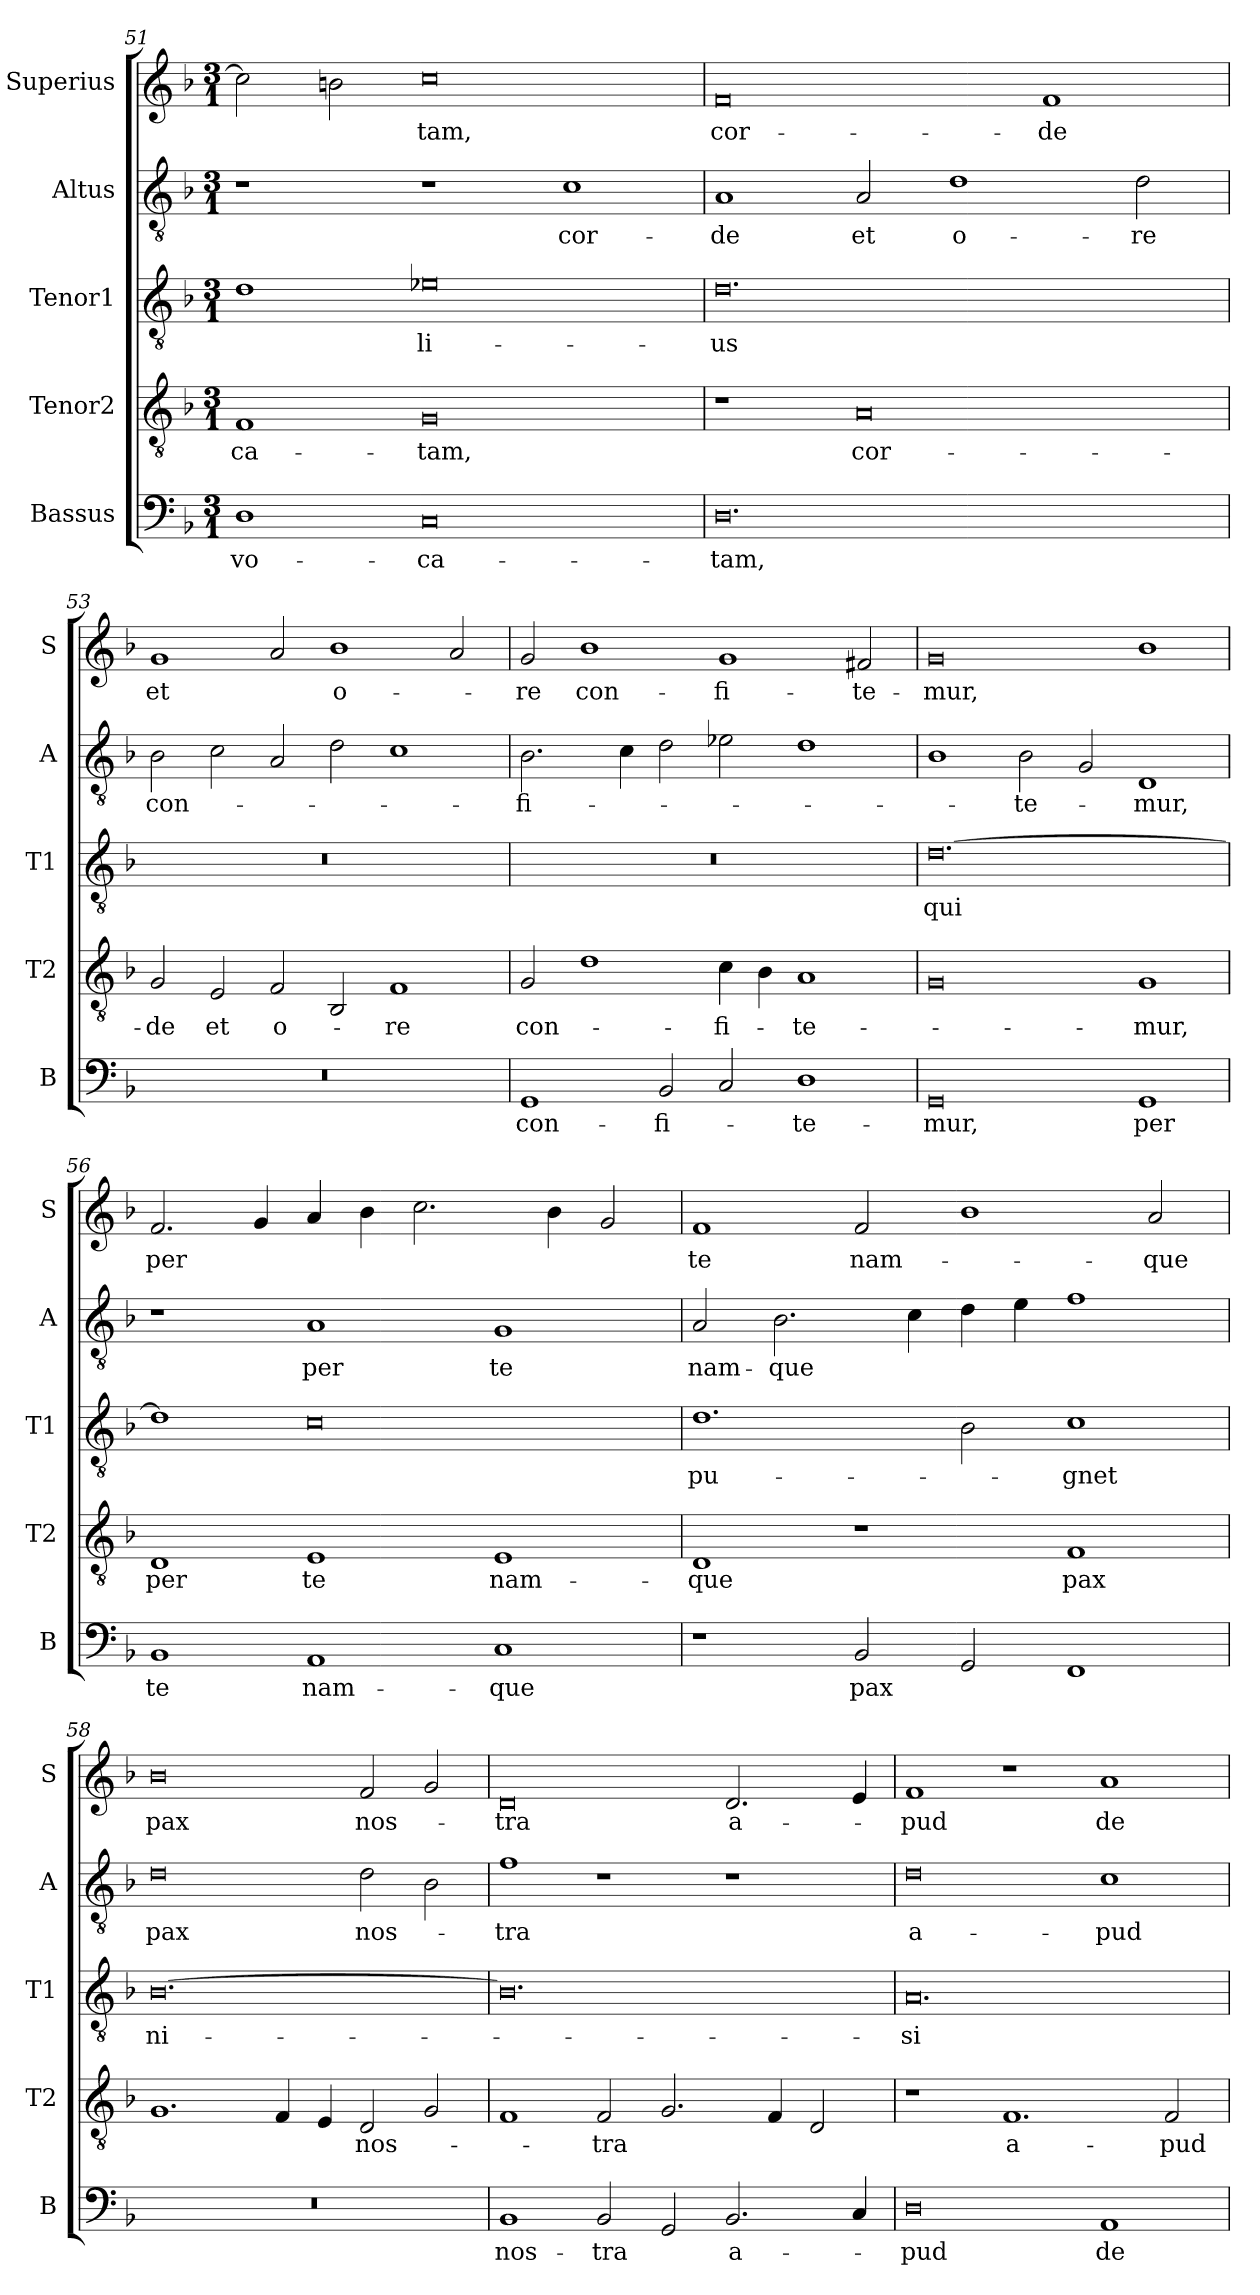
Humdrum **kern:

**kern	**text	**kern	**text	**kern	**text	**kern	**text	**kern	**text
*part5	*part5	*part4	*part4	*part3	*part3	*part2	*part2	*part1	*part1
*staff5	*staff5	*staff4	*staff4	*staff3	*staff3	*staff2	*staff2	*staff1	*staff1
*I"Bassus	*	*I"Tenor2	*	*I"Tenor1	*	*I"Altus	*	*I"Superius	*
*I'B	*	*I'T2	*	*I'T1	*	*I'A	*	*I'S	*
*clefF4	*	*clefGv2	*	*clefGv2	*	*clefGv2	*	*clefG2	*
*k[b-]	*	*k[b-]	*	*k[b-]	*	*k[b-]	*	*k[b-]	*
*M3/1	*	*M3/1	*	*M3/1	*	*M3/1	*	*M3/1	*
=51	=51	=51	=51	=51	=51	=51	=51	=51	=51
1D	-vo-	1F	-ca-	1d	.	1r	.	2cc\]	.
.	.	.	.	.	.	.	.	2bn\	.
0C	-ca-	0G	-tam,	0e-X	-li-	1r	.	0cc	-tam,
.	.	.	.	.	.	1c	cor-	.	.
=52	=52	=52	=52	=52	=52	=52	=52	=52	=52
0.D	-tam,	1r	.	0.d	-us	1A	-de	0f	cor-
.	.	0A	cor-	.	.	2A/	et	.	.
.	.	.	.	.	.	1d	o-	.	.
.	.	.	.	.	.	.	.	1f	-de
.	.	.	.	.	.	2d\	-re	.	.
=53	=53	=53	=53	=53	=53	=53	=53	=53	=53
0.r	.	2G/	-de	0.r	.	2B-\	con-	1g	et
.	.	2E/	et	.	.	2c\	.	.	.
.	.	2F/	o-	.	.	2A/	.	2a/	.
.	.	2BB-/	.	.	.	2d\	.	1b-	o-
.	.	1F	-re	.	.	1c	.	.	.
.	.	.	.	.	.	.	.	2a/	.
=54	=54	=54	=54	=54	=54	=54	=54	=54	=54
1GG	con-	2G/	con-	0.r	.	2.B-\	-fi-	2g/	-re
.	.	1d	.	.	.	.	.	1b-	con-
.	.	.	.	.	.	4c\	.	.	.
2BB-/	-fi-	.	.	.	.	2d\	.	.	.
2C/	.	4c\	-fi-	.	.	2e-X\	.	1g	-fi-
.	.	4B-\	.	.	.	.	.	.	.
1D	-te-	1A	-te-	.	.	1d	.	.	.
.	.	.	.	.	.	.	.	2f#X/	-te-
=55	=55	=55	=55	=55	=55	=55	=55	=55	=55
0GG	-mur,	0G	.	[0.d	qui	1B-	.	0g	-mur,
.	.	.	.	.	.	2B-\	-te-	.	.
.	.	.	.	.	.	2G/	.	.	.
1GG	per	1G	-mur,	.	.	1D	-mur,	1b-	.
=56	=56	=56	=56	=56	=56	=56	=56	=56	=56
1BB-	te	1D	per	1d]	.	1r	.	2.f/	per
.	.	.	.	.	.	.	.	4g/	.
1AA	nam-	1E	te	0c	.	1A	per	4a/	.
.	.	.	.	.	.	.	.	4b-\	.
.	.	.	.	.	.	.	.	2.cc\	.
1C	-que	1E	nam-	.	.	1G	te	.	.
.	.	.	.	.	.	.	.	4b-\	.
.	.	.	.	.	.	.	.	2g/	.
=57	=57	=57	=57	=57	=57	=57	=57	=57	=57
1r	.	1D	-que	1.d	pu-	2A/	nam-	1f	te
.	.	.	.	.	.	2.B-\	-que	.	.
2BB-/	pax	1r	.	.	.	.	.	2f/	nam-
.	.	.	.	.	.	4c\	.	.	.
2GG/	.	.	.	2B-\	.	4d\	.	1b-	.
.	.	.	.	.	.	4e\	.	.	.
1FF	.	1F	pax	1c	-gnet	1f	.	.	.
.	.	.	.	.	.	.	.	2a/	-que
=58	=58	=58	=58	=58	=58	=58	=58	=58	=58
0.r	.	1.G	.	[0.B-	ni-	0d	pax	0b-	pax
.	.	4F/	.	.	.	.	.	.	.
.	.	4E/	.	.	.	.	.	.	.
.	.	2D/	nos-	.	.	2d\	nos-	2f/	nos-
.	.	2G/	.	.	.	2B-\	.	2g/	.
=59	=59	=59	=59	=59	=59	=59	=59	=59	=59
1BB-	nos-	1F	.	0.B-]	.	1f	-tra	0d	-tra
2BB-/	-tra	2F/	-tra	.	.	1r	.	.	.
2GG/	.	2.G/	.	.	.	.	.	.	.
2.BB-/	a-	.	.	.	.	1r	.	2.d/	a-
.	.	4F/	.	.	.	.	.	.	.
.	.	2D/	.	.	.	.	.	.	.
4C/	.	.	.	.	.	.	.	4e/	.
=60	=60	=60	=60	=60	=60	=60	=60	=60	=60
0D	-pud	1r	.	0.A	-si	0d	a-	1f	-pud
.	.	1.F	a-	.	.	.	.	1r	.
1AA	de-	.	.	.	.	1c	-pud	1a	de-
.	.	2F/	-pud	.	.	.	.	.	.
=	=	=	=	=	=	=	=	=	=
*-	*-	*-	*-	*-	*-	*-	*-	*-	*-
